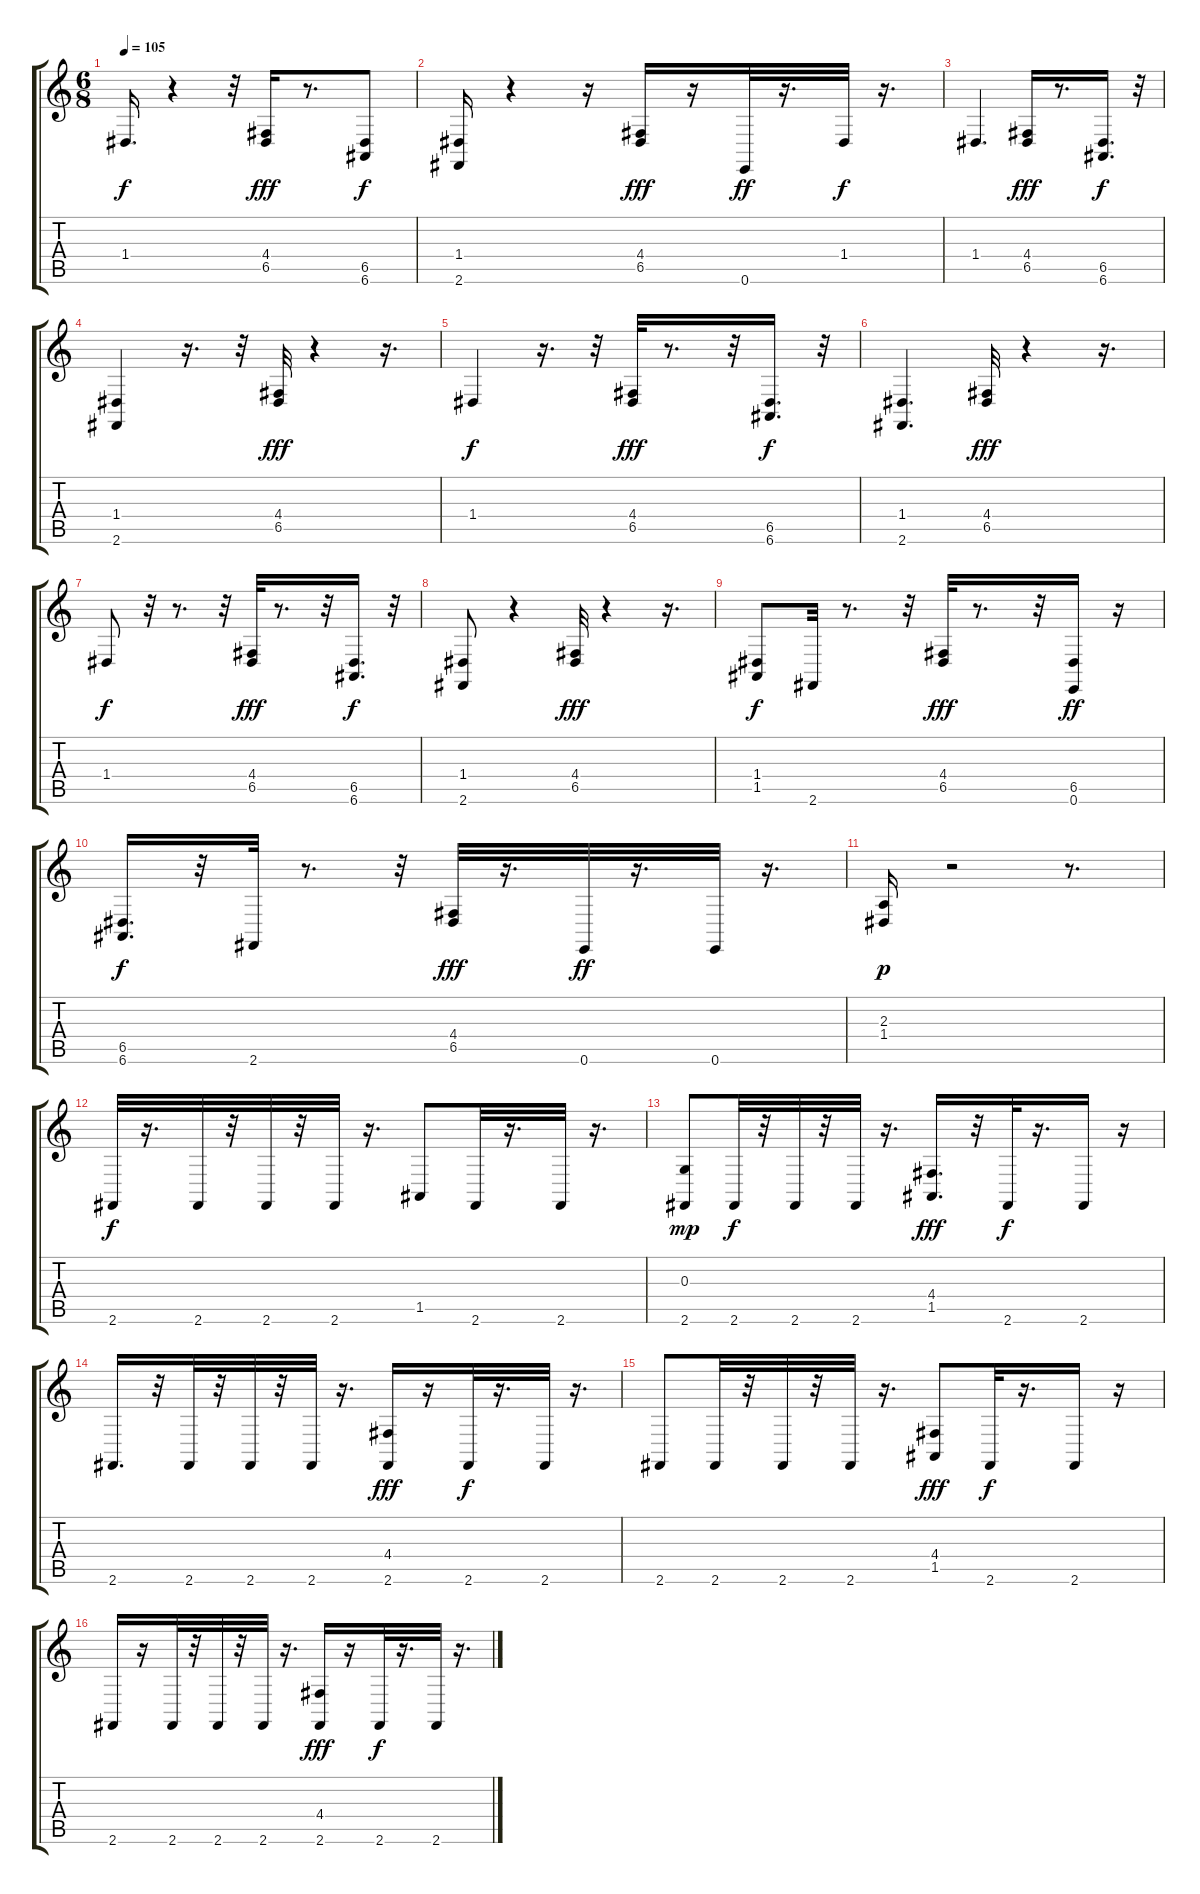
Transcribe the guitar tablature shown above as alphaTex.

\track "" {instrument celesta}
\staff {score tabs}
\tuning (E4 B3 G3 D3 A2 E2) {hide}
\ts (6 8)
\tempo 105
\clef g2
\ks c
1.4.16{d dy f} r.4 r.32 (4.4 6.5).16{dy fff} r.8{d} (6.5 6.6).8{dy f} |
(1.4 2.6).16 r.4 r.16 (4.4 6.5).16{dy fff} r.16 0.6.32{dy ff} r.16{d} 1.4.32{dy f} r.16{d} |
1.4.4{d} (4.4 6.5).16{dy fff} r.8{d} (6.5 6.6).16{d dy f} r.32 |
(1.4 2.6).4 r.16{d} r.32 (4.4 6.5).32{dy fff} r.4 r.16{d} |
1.4.4{dy f} r.16{d} r.32 (4.4 6.5).32{dy fff} r.8{d} r.32 (6.5 6.6).16{d dy f} r.32 |
(1.4 2.6).4{d} (4.4 6.5).32{dy fff} r.4 r.16{d} |
1.4.8{dy f} r.32 r.8{d} r.32 (4.4 6.5).32{dy fff} r.8{d} r.32 (6.5 6.6).16{d dy f} r.32 |
(1.4 2.6).8 r.4 (4.4 6.5).32{dy fff} r.4 r.16{d} |
(1.4 1.5).8{dy f} 2.6.32 r.8{d} r.32 (4.4 6.5).32{dy fff} r.8{d} r.32 (6.5 0.6).16{dy ff} r.16 |
(6.5 6.6).16{d dy f} r.32 2.6.32 r.8{d} r.32 (4.4 6.5).32{dy fff} r.16{d} 0.6.32{dy ff} r.16{d} 0.6.32 r.16{d} |
(2.3 1.4).16{dy p} r.2 r.8{d} |
2.6.32{dy f} r.16{d} 2.6.32 r.32 2.6.32 r.32 2.6.32 r.16{d} 1.5.8 2.6.32 r.16{d} 2.6.32 r.16{d} |
(0.3 2.6).8{dy mp} 2.6.32{dy f} r.32 2.6.32 r.32 2.6.32 r.16{d} (4.4 1.5).16{d dy fff} r.32 2.6.32{dy f} r.16{d} 2.6.16 r.16 |
2.6.16{d} r.32 2.6.32 r.32 2.6.32 r.32 2.6.32 r.16{d} (4.4 2.6).16{dy fff} r.16 2.6.32{dy f} r.16{d} 2.6.32 r.16{d} |
2.6.8 2.6.32 r.32 2.6.32 r.32 2.6.32 r.16{d} (4.4 1.5).8{dy fff} 2.6.32{dy f} r.16{d} 2.6.16 r.16 |
2.6.16 r.16 2.6.32 r.32 2.6.32 r.32 2.6.32 r.16{d} (4.4 2.6).16{dy fff} r.16 2.6.32{dy f} r.16{d} 2.6.32 r.16{d}
